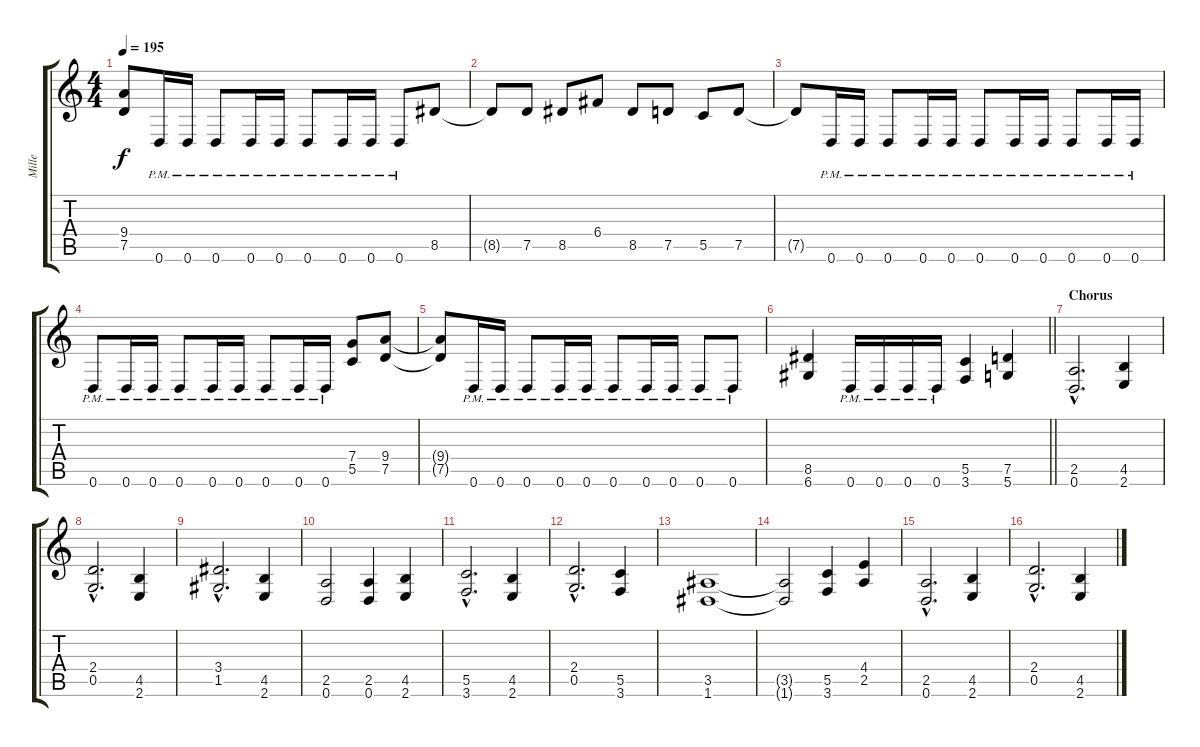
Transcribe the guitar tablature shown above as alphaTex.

\track ("Mille" "Mille") {instrument distortionguitar}
\staff {score tabs}
\tuning (D4 A3 F3 C3 G2 D2) {hide}
\ts (4 4)
\tempo 195
\clef g2
\ks c
(9.4{t} 7.5{t}).8{dy f} 0.6{pm}.16 0.6{pm}.16 0.6{pm}.8 0.6{pm}.16 0.6{pm}.16 0.6{pm}.8 0.6{pm}.16 0.6{pm}.16 0.6{pm}.8 8.5.8 |
8.5{t}.8 7.5.8 8.5.8 6.4.8 8.5.8 7.5.8 5.5.8 7.5.8 |
7.5{t}.8 0.6{pm}.16 0.6{pm}.16 0.6{pm}.8 0.6{pm}.16 0.6{pm}.16 0.6{pm}.8 0.6{pm}.16 0.6{pm}.16 0.6{pm}.8 0.6{pm}.16 0.6{pm}.16 |
0.6{pm}.8 0.6{pm}.16 0.6{pm}.16 0.6{pm}.8 0.6{pm}.16 0.6{pm}.16 0.6{pm}.8 0.6{pm}.16 0.6{pm}.16 (7.4 5.5).8 (9.4 7.5).8 |
(9.4{t} 7.5{t}).8 0.6{pm}.16 0.6{pm}.16 0.6{pm}.8 0.6{pm}.16 0.6{pm}.16 0.6{pm}.8 0.6{pm}.16 0.6{pm}.16 0.6{pm}.8 0.6{pm}.8 |
\barLineRight lightlight
(8.5 6.6).4 0.6{pm}.16 0.6{pm}.16 0.6{pm}.16 0.6{pm}.16 (5.5 3.6).4 (7.5 5.6).4 |
\section ("" "Chorus")
(2.5{hac} 0.6{hac}).2{d} (4.5 2.6).4 |
(2.4{hac} 0.5{hac}).2{d} (4.5 2.6).4 |
(3.4{hac} 1.5{hac}).2{d} (4.5 2.6).4 |
(2.5 0.6).2 (2.5 0.6).4 (4.5 2.6).4 |
(5.5{hac} 3.6{hac}).2{d} (4.5 2.6).4 |
(2.4{hac} 0.5{hac}).2{d} (5.5 3.6).4 |
(3.5 1.6).1 |
(3.5{t} 1.6{t}).2 (5.5 3.6).4 (4.4 2.5).4 |
(2.5{hac} 0.6{hac}).2{d} (4.5 2.6).4 |
(2.4{hac} 0.5{hac}).2{d} (4.5 2.6).4
